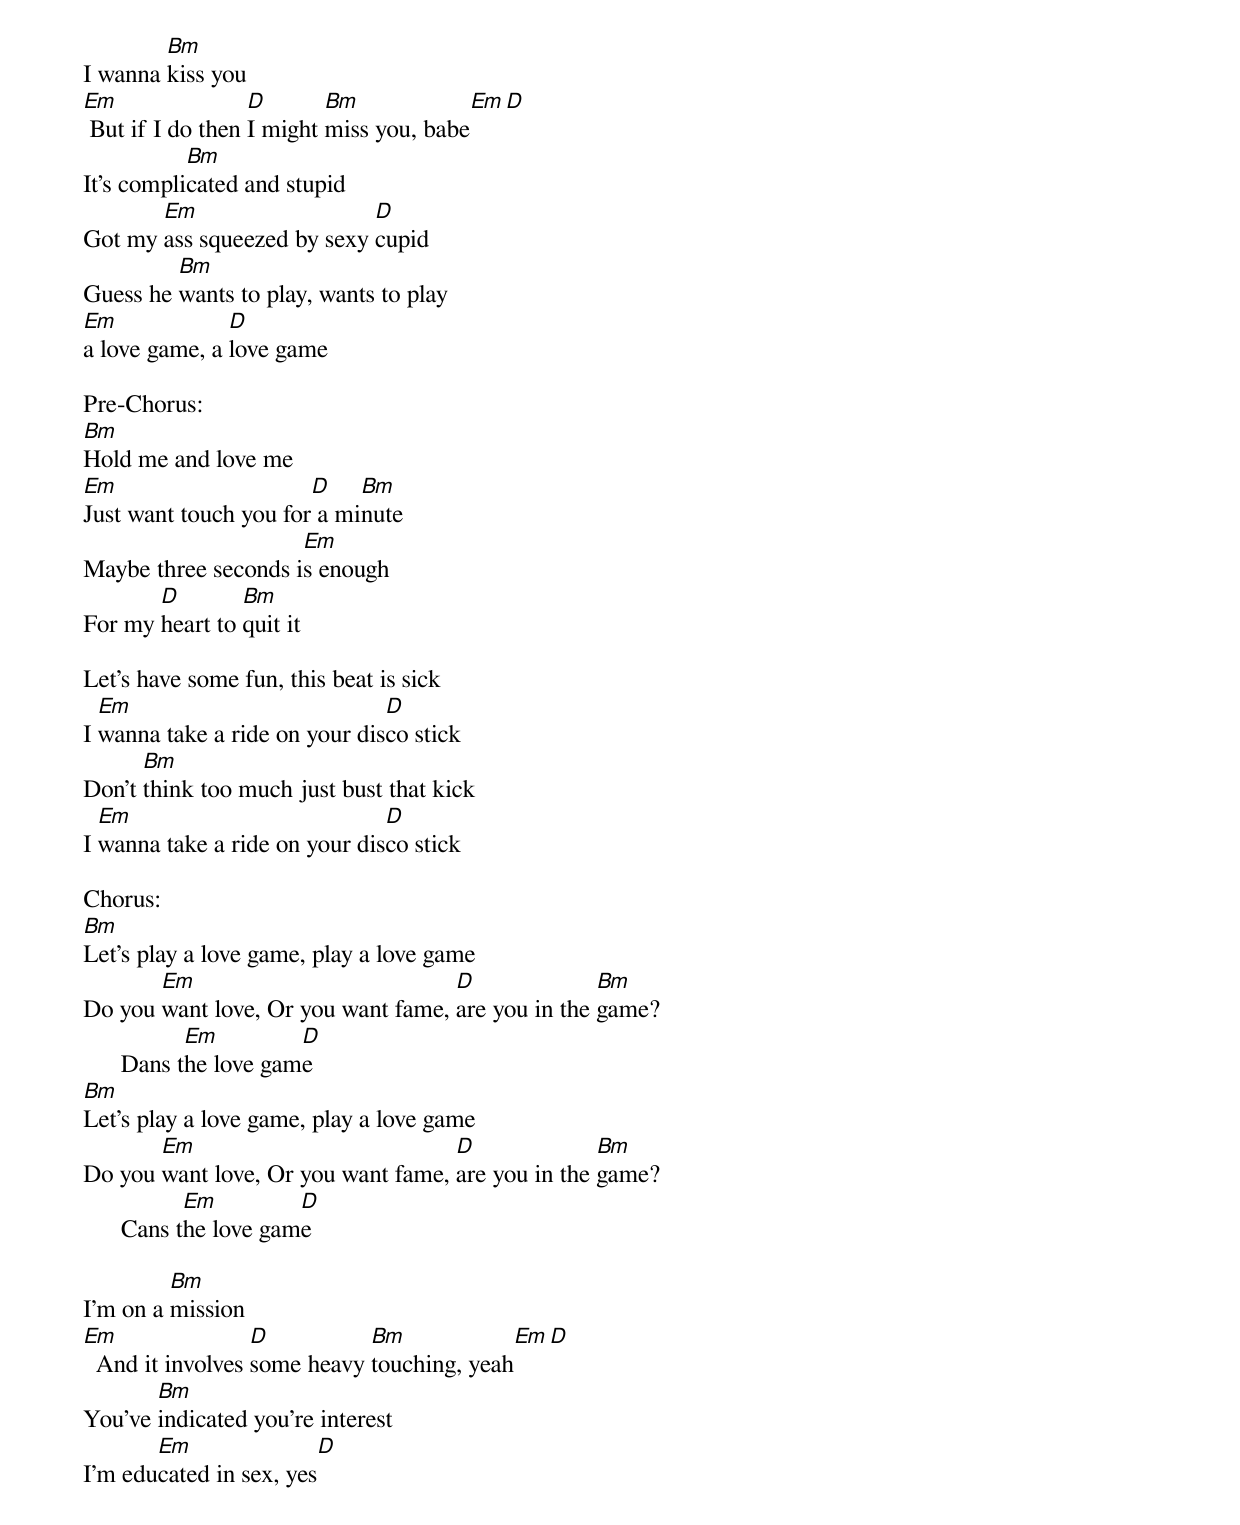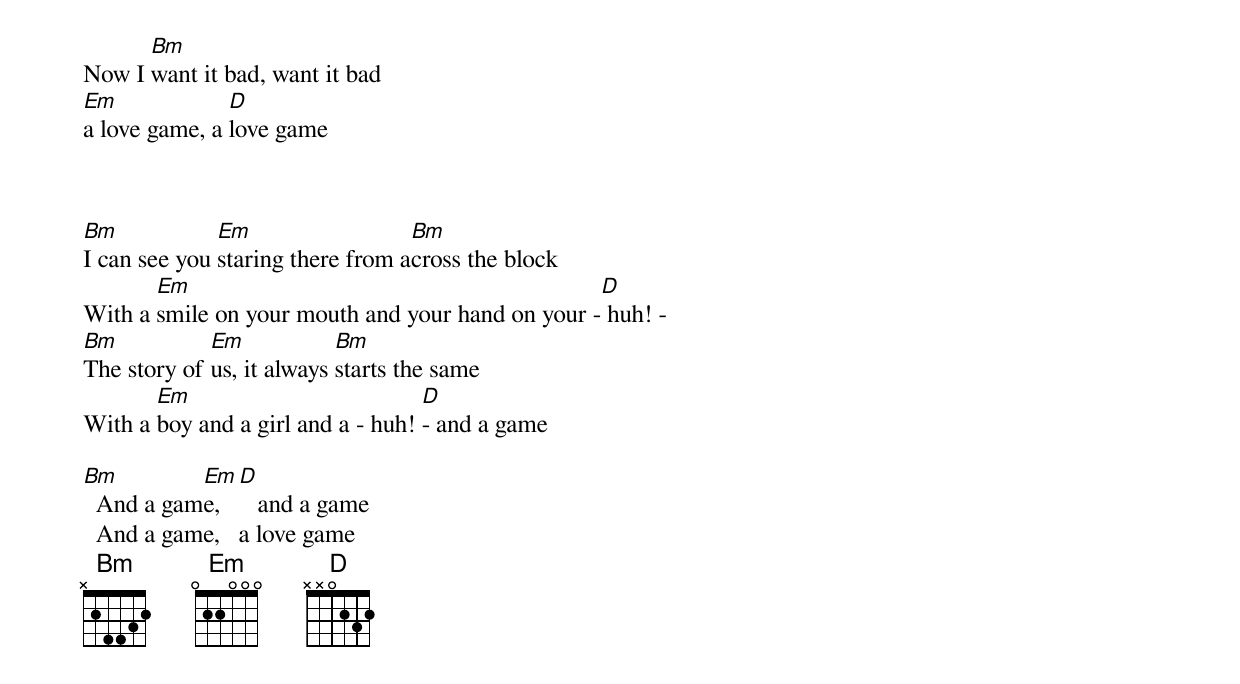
        Bm
I wanna kiss you
Em                D       Bm                 Em D
 But if I do then I might miss you, babe
           Bm
It's complicated and stupid
       Em                   D
Got my ass squeezed by sexy cupid
         Bm
Guess he wants to play, wants to play
Em             D
a love game, a love game

Pre-Chorus:
Bm
Hold me and love me
Em                     D    Bm
Just want touch you for a minute
                     Em
Maybe three seconds is enough
       D        Bm
For my heart to quit it

Let's have some fun, this beat is sick
  Em                           D
I wanna take a ride on your disco stick
      Bm
Don't think too much just bust that kick
  Em                           D
I wanna take a ride on your disco stick

Chorus:
Bm
Let's play a love game, play a love game
       Em                           D              Bm
Do you want love, Or you want fame, are you in the game?
            Em         D
      Dans the love game
Bm
Let's play a love game, play a love game
       Em                           D              Bm
Do you want love, Or you want fame, are you in the game?
            Em         D
      Cans the love game

         Bm
I'm on a mission
Em                D          Bm                  Em D
  And it involves some heavy touching, yeah
       Bm
You've indicated you're interest
       Em                D
I'm educated in sex, yes
      Bm
Now I want it bad, want it bad
Em             D
a love game, a love game



Bm            Em                  Bm
I can see you staring there from across the block
       Em                                         D
With a smile on your mouth and your hand on your - huh! -
Bm           Em            Bm
The story of us, it always starts the same
       Em                          D
With a boy and a girl and a - huh! - and a game

Bm         Em D
  And a game,    and a game
  And a game,   a love game
